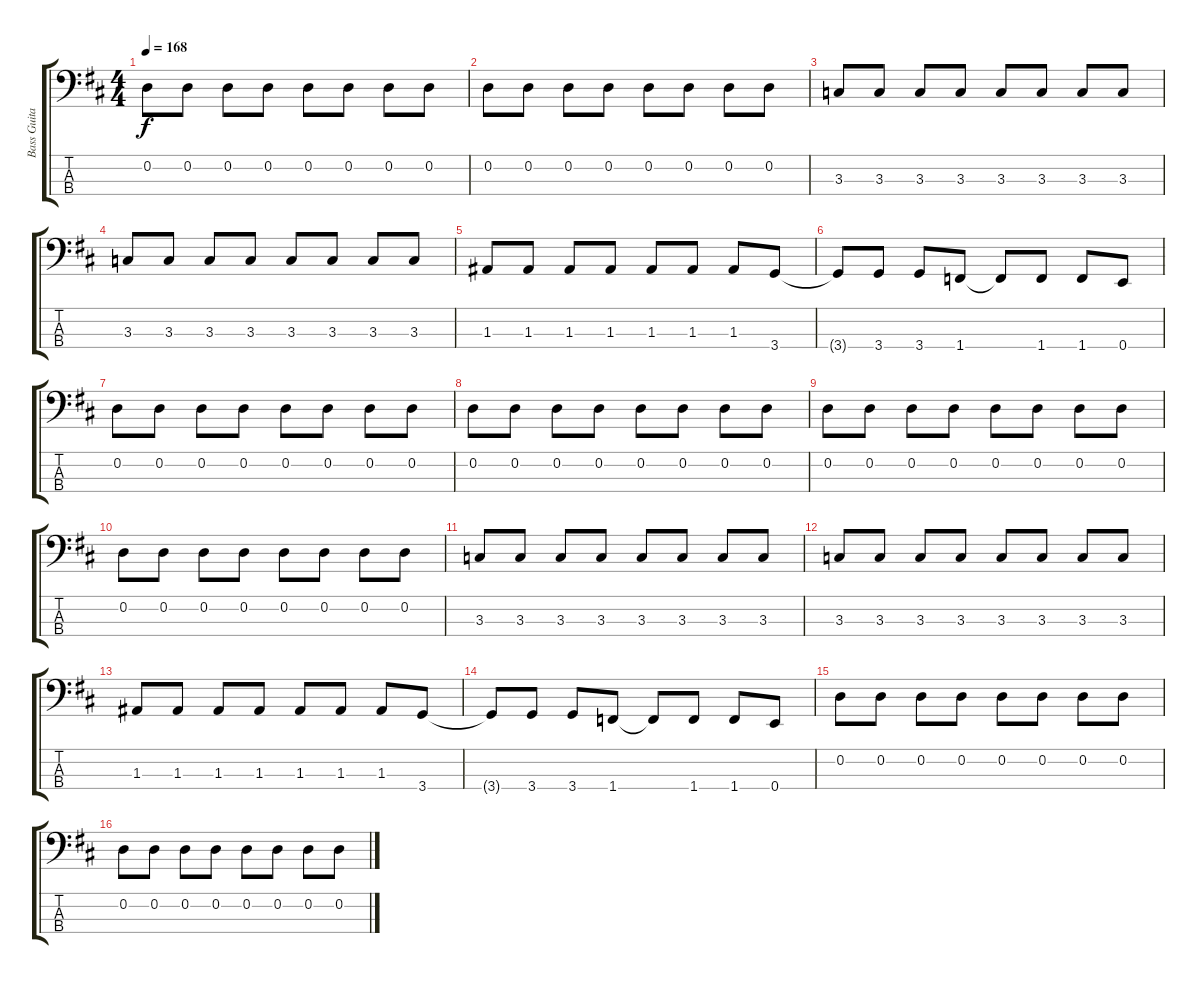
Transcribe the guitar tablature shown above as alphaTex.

\track ("Bass Guitar" "Bass Guita") {instrument slapbass1}
\staff {score tabs}
\tuning (G2 D2 A1 E1) {hide}
\ts (4 4)
\tempo 168
\clef f4
\ks d
0.2.8{dy f} 0.2.8 0.2.8 0.2.8 0.2.8 0.2.8 0.2.8 0.2.8 |
0.2.8 0.2.8 0.2.8 0.2.8 0.2.8 0.2.8 0.2.8 0.2.8 |
3.3.8 3.3.8 3.3.8 3.3.8 3.3.8 3.3.8 3.3.8 3.3.8 |
3.3.8 3.3.8 3.3.8 3.3.8 3.3.8 3.3.8 3.3.8 3.3.8 |
1.3.8 1.3.8 1.3.8 1.3.8 1.3.8 1.3.8 1.3.8 3.4.8 |
3.4{t}.8 3.4.8 3.4.8 1.4.8 1.4{t}.8 1.4.8 1.4.8 0.4.8 |
0.2.8 0.2.8 0.2.8 0.2.8 0.2.8 0.2.8 0.2.8 0.2.8 |
0.2.8 0.2.8 0.2.8 0.2.8 0.2.8 0.2.8 0.2.8 0.2.8 |
0.2.8 0.2.8 0.2.8 0.2.8 0.2.8 0.2.8 0.2.8 0.2.8 |
0.2.8 0.2.8 0.2.8 0.2.8 0.2.8 0.2.8 0.2.8 0.2.8 |
3.3.8 3.3.8 3.3.8 3.3.8 3.3.8 3.3.8 3.3.8 3.3.8 |
3.3.8 3.3.8 3.3.8 3.3.8 3.3.8 3.3.8 3.3.8 3.3.8 |
1.3.8 1.3.8 1.3.8 1.3.8 1.3.8 1.3.8 1.3.8 3.4.8 |
3.4{t}.8 3.4.8 3.4.8 1.4.8 1.4{t}.8 1.4.8 1.4.8 0.4.8 |
0.2.8 0.2.8 0.2.8 0.2.8 0.2.8 0.2.8 0.2.8 0.2.8 |
0.2.8 0.2.8 0.2.8 0.2.8 0.2.8 0.2.8 0.2.8 0.2.8
